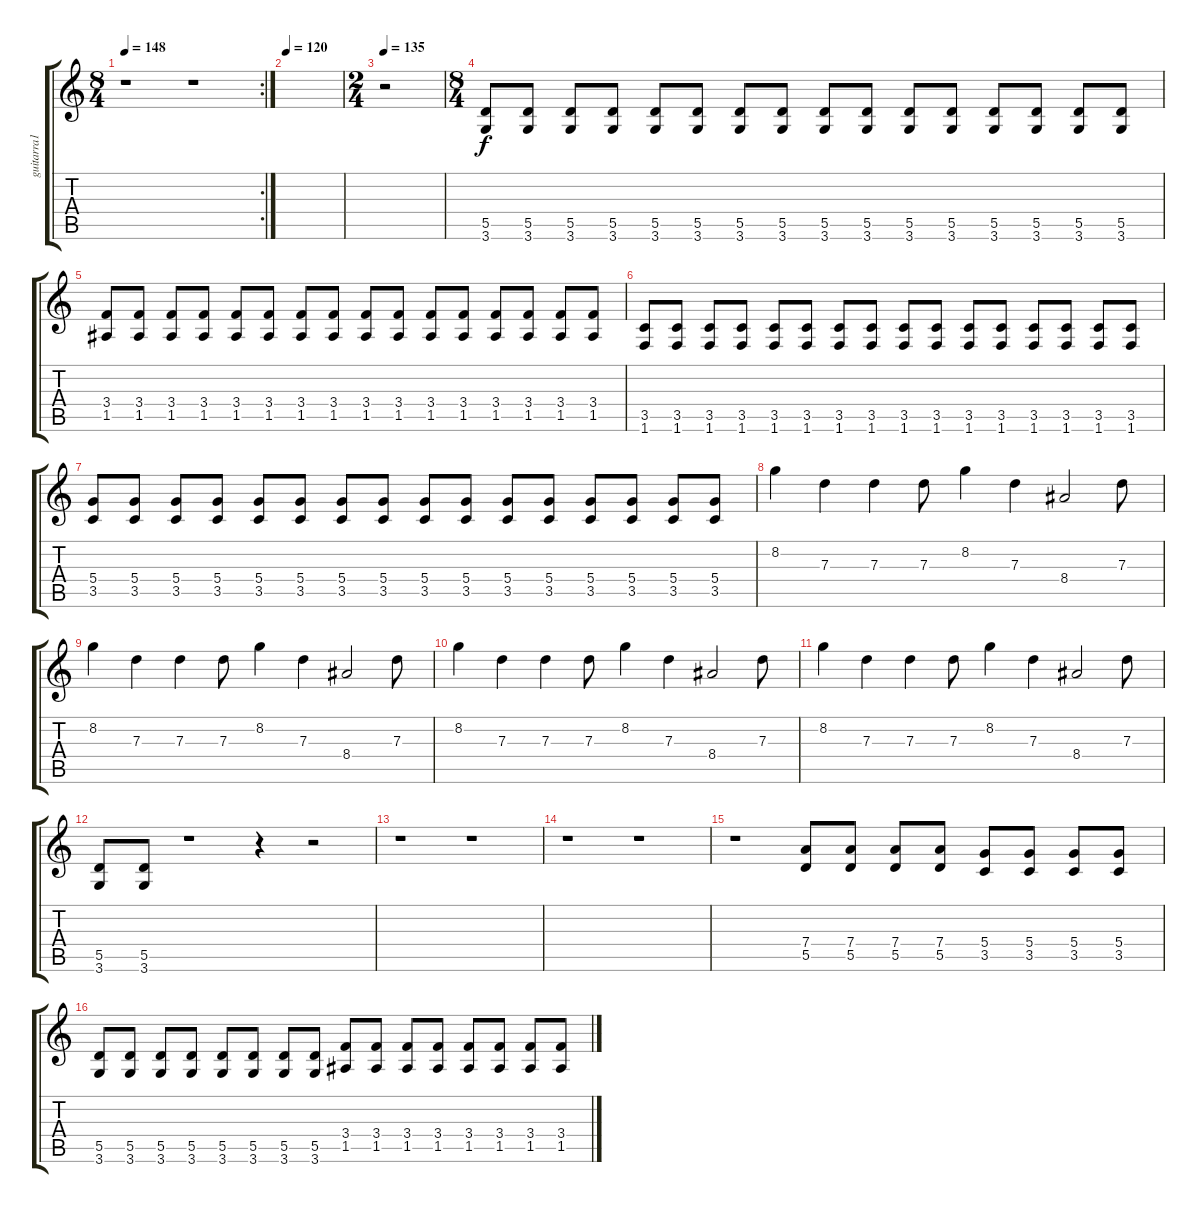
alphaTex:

\track ("guitarra1" "guitarra1") {instrument distortionguitar}
\staff {score tabs}
\tuning (E4 B3 G3 D3 A2 E2) {hide}
\rc 2
\ts (8 4)
\tempo 148
\tempo 120
\tempo 148
\clef g2
\ks c
r.1{dy f instrument distortionguitar} r.1 |
\tempo 120
|
\ts (2 4)
\tempo 135
r.2 |
\ts (8 4)
(5.5 3.6).8 (5.5 3.6).8 (5.5 3.6).8 (5.5 3.6).8 (5.5 3.6).8 (5.5 3.6).8 (5.5 3.6).8 (5.5 3.6).8 (5.5 3.6).8 (5.5 3.6).8 (5.5 3.6).8 (5.5 3.6).8 (5.5 3.6).8 (5.5 3.6).8 (5.5 3.6).8 (5.5 3.6).8 |
(3.4 1.5).8 (3.4 1.5).8 (3.4 1.5).8 (3.4 1.5).8 (3.4 1.5).8 (3.4 1.5).8 (3.4 1.5).8 (3.4 1.5).8 (3.4 1.5).8 (3.4 1.5).8 (3.4 1.5).8 (3.4 1.5).8 (3.4 1.5).8 (3.4 1.5).8 (3.4 1.5).8 (3.4 1.5).8 |
(3.5 1.6).8 (3.5 1.6).8 (3.5 1.6).8 (3.5 1.6).8 (3.5 1.6).8 (3.5 1.6).8 (3.5 1.6).8 (3.5 1.6).8 (3.5 1.6).8 (3.5 1.6).8 (3.5 1.6).8 (3.5 1.6).8 (3.5 1.6).8 (3.5 1.6).8 (3.5 1.6).8 (3.5 1.6).8 |
(5.4 3.5).8 (5.4 3.5).8 (5.4 3.5).8 (5.4 3.5).8 (5.4 3.5).8 (5.4 3.5).8 (5.4 3.5).8 (5.4 3.5).8 (5.4 3.5).8 (5.4 3.5).8 (5.4 3.5).8 (5.4 3.5).8 (5.4 3.5).8 (5.4 3.5).8 (5.4 3.5).8 (5.4 3.5).8 |
8.2.4 7.3.4 7.3.4 7.3.8 8.2.4 7.3.4 8.4.2 7.3.8 |
8.2.4 7.3.4 7.3.4 7.3.8 8.2.4 7.3.4 8.4.2 7.3.8 |
8.2.4 7.3.4 7.3.4 7.3.8 8.2.4 7.3.4 8.4.2 7.3.8 |
8.2.4 7.3.4 7.3.4 7.3.8 8.2.4 7.3.4 8.4.2 7.3.8 |
(5.5 3.6).8 (5.5 3.6).8 r.1 r.4 r.2 |
r.1 r.1 |
r.1 r.1 |
r.1 (7.4 5.5).8 (7.4 5.5).8 (7.4 5.5).8 (7.4 5.5).8 (5.4 3.5).8 (5.4 3.5).8 (5.4 3.5).8 (5.4 3.5).8 |
(5.5 3.6).8 (5.5 3.6).8 (5.5 3.6).8 (5.5 3.6).8 (5.5 3.6).8 (5.5 3.6).8 (5.5 3.6).8 (5.5 3.6).8 (3.4 1.5).8 (3.4 1.5).8 (3.4 1.5).8 (3.4 1.5).8 (3.4 1.5).8 (3.4 1.5).8 (3.4 1.5).8 (3.4 1.5).8
